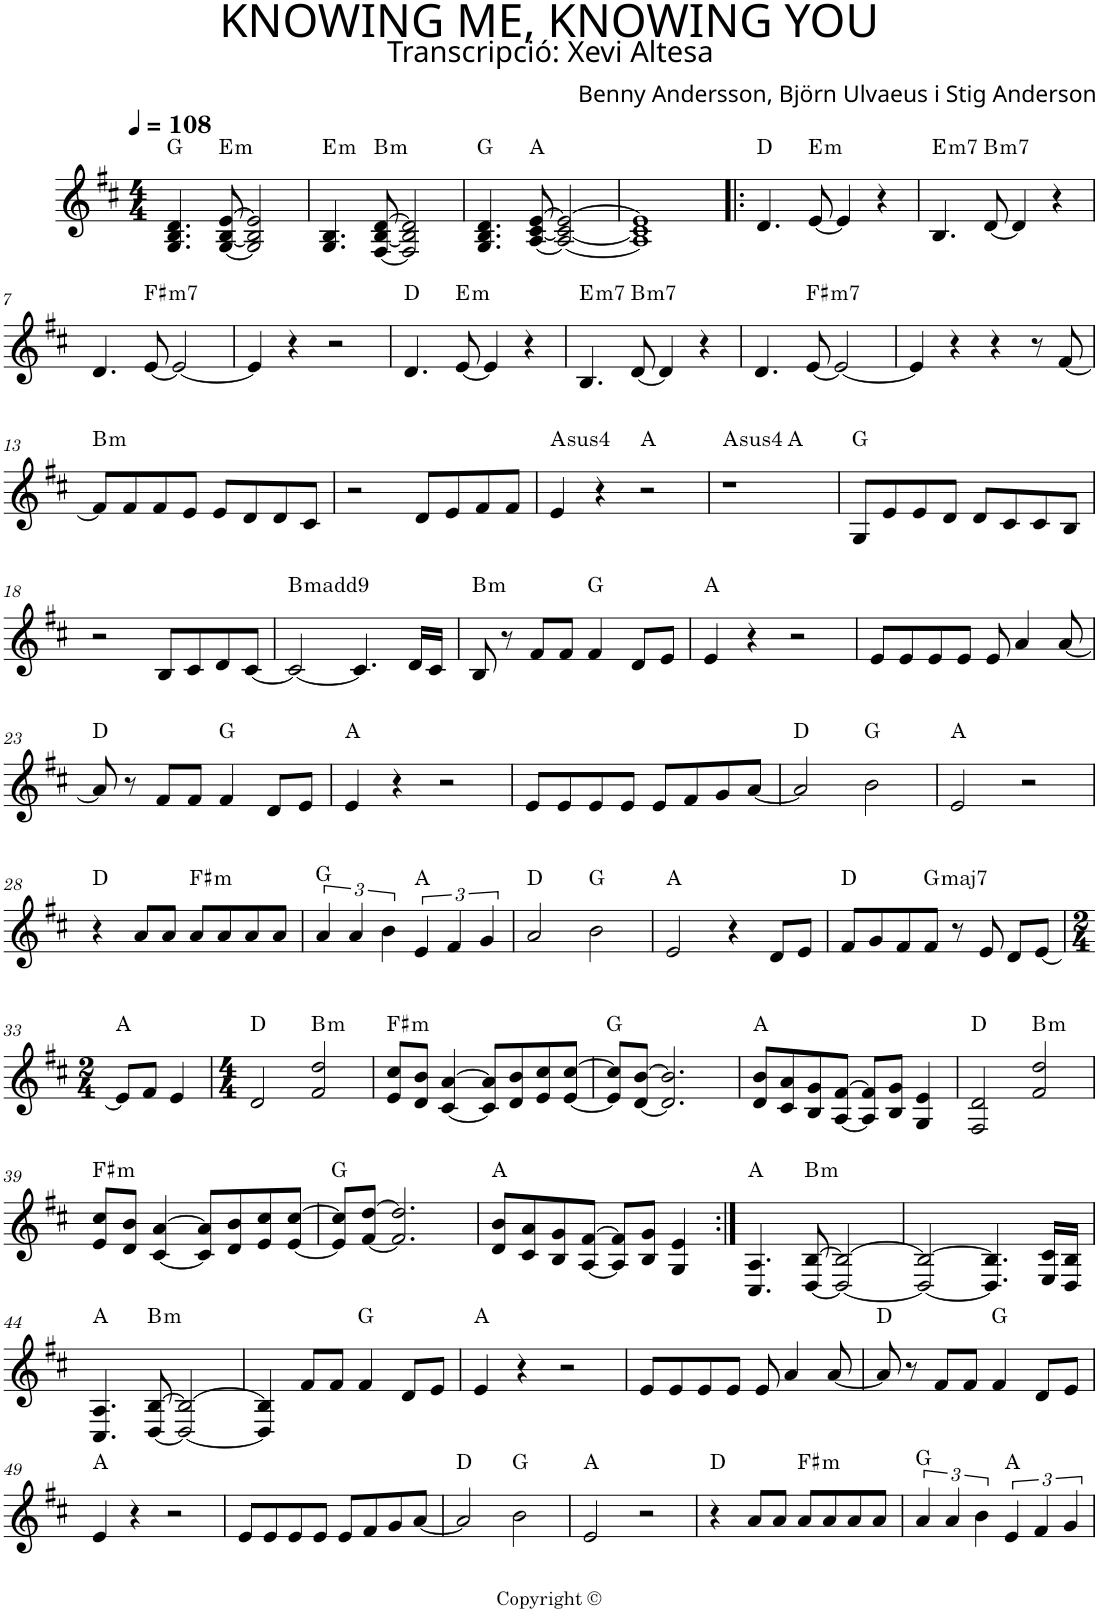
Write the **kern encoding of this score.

**kern	**harte
*part1	*part1
*staff1	*
*I"P1	*
*clefG2	*
*k[f#c#]	*
*D:	*
*M4/4	*
*MM108	*
=1	=1
4.G/ 4.B/ 4.d/	G:maj
!	!LO:H:kt=m
[<8G/ [<8B/ [>8e/	E:min
2G/] 2B/] 2e/]	.
=2	=2
!	!LO:H:kt=m
4.G/ 4.B/	E:min
!	!LO:H:kt=m
[<8F#/ [<8B/ [>8d/	B:min
2F#/] 2B/] 2d/]	.
=3	=3
4.G/ 4.B/ 4.d/	G:maj
[<8A/ [<8c#/ [>8e/	A:maj
2A/_ 2c#/_ 2e/_	.
=4	=4
1A] 1c#] 1e]	.
=5!|:	=5!|:
4.d/	D:maj
!	!LO:H:kt=m
[<8e/	E:min
4e/]	.
4r	.
=6	=6
!	!LO:H:kt=m7
4.B/	E:min7
!	!LO:H:kt=m7
[<8d/	B:min7
4d/]	.
4r	.
!!LO:LB:g=z
=7	=7
4.d/	.
!	!LO:H:kt=m7
[<8e/	F#:min7
2e/_	.
=8	=8
4e/]	.
4r	.
2r	.
=9	=9
4.d/	D:maj
!	!LO:H:kt=m
[<8e/	E:min
4e/]	.
4r	.
=10	=10
!	!LO:H:kt=m7
4.B/	E:min7
!	!LO:H:kt=m7
[<8d/	B:min7
4d/]	.
4r	.
=11	=11
4.d/	.
!	!LO:H:kt=m7
[<8e/	F#:min7
2e/_	.
=12	=12
4e/]	.
4r	.
4r	.
8r	.
[<8f#/	.
!!LO:LB:g=z
=13	=13
!	!LO:H:kt=m
8f#/L]	B:min
8f#/	.
8f#/	.
8e/J	.
8e/L	.
8d/	.
8d/	.
8c#/J	.
=14	=14
2r	.
8d/L	.
8e/	.
8f#/	.
8f#/J	.
=15	=15
!	!LO:H:kt=4
4e/	A:sus4
4r	.
2r	A:maj
=16	=16
!	!LO:H:kt=4
*^	*
1r	2ryy	A:sus4
.	2ryy	A:maj
*v	*v	*
=17	=17
8G/L	G:maj
8e/	.
8e/	.
8d/J	.
8d/L	.
8c#/	.
8c#/	.
8B/J	.
!!LO:LB:g=z
=18	=18
2r	.
8B/L	.
8c#/	.
8d/	.
[<8c#/J	.
=19	=19
!	!LO:H:kt=m
2c#/_	B:min(9)
4.c#/]	.
16d/LL	.
16c#/JJ	.
=20	=20
!	!LO:H:kt=m
8B/	B:min
8r	.
8f#/L	.
8f#/J	.
4f#/	G:maj
8d/L	.
8e/J	.
=21	=21
4e/	A:maj
4r	.
2r	.
=22	=22
8e/L	.
8e/	.
8e/	.
8e/J	.
8e/	.
4a/	.
[<8a/	.
!!LO:LB:g=z
=23	=23
8a/]	D:maj
8r	.
8f#/L	.
8f#/J	.
4f#/	G:maj
8d/L	.
8e/J	.
=24	=24
4e/	A:maj
4r	.
2r	.
=25	=25
8e/L	.
8e/	.
8e/	.
8e/J	.
8e/L	.
8f#/	.
8g/	.
[<8a/J	.
=26	=26
2a/]	D:maj
2b\	G:maj
=27	=27
2e/	A:maj
2r	.
!!LO:LB:g=z
=28	=28
4r	D:maj
8a/L	.
8a/J	.
!	!LO:H:kt=m
8a/L	F#:min
8a/	.
8a/	.
8a/J	.
=29	=29
6a/	G:maj
6a/	.
6b\	.
6e/	A:maj
6f#/	.
6g/	.
=30	=30
2a/	D:maj
2b\	G:maj
=31	=31
2e/	A:maj
4r	.
8d/L	.
8e/J	.
=32	=32
8f#/L	D:maj
8g/	.
8f#/	.
!	!LO:H:kt=maj7
8f#/J	G:maj7
8r	.
8e/	.
8d/L	.
[<8e/J	.
!!LO:LB:g=z
=33	=33
*M2/4	*
8e/L]	A:maj
8f#/J	.
4e/	.
=34	=34
*M4/4	*
2d/	D:maj
!	!LO:H:kt=m
2f#/ 2dd/	B:min
=35	=35
!	!LO:H:kt=m
8e/ 8cc#/L	F#:min
8d/ 8b/J	.
[<4c#/ [>4a/	.
8c#/] 8a/]L	.
8d/ 8b/	.
8e/ 8cc#/	.
[<8e/ [>8cc#/J	.
=36	=36
8e/] 8cc#/]L	G:maj
[<8d/ [>8b/J	.
2.d/] 2.b/]	.
=37	=37
8d/ 8b/L	A:maj
8c#/ 8a/	.
8B/ 8g/	.
[<8A/ [>8f#/J	.
8A/] 8f#/]L	.
8B/ 8g/J	.
4G/ 4e/	.
=38	=38
2F#/ 2d/	D:maj
!	!LO:H:kt=m
2f#/ 2dd/	B:min
!!LO:LB:g=z
=39	=39
!	!LO:H:kt=m
8e/ 8cc#/L	F#:min
8d/ 8b/J	.
[<4c#/ [>4a/	.
8c#/] 8a/]L	.
8d/ 8b/	.
8e/ 8cc#/	.
[<8e/ [>8cc#/J	.
=40	=40
8e/] 8cc#/]L	G:maj
[<8f#/ [>8dd/J	.
2.f#/] 2.dd/]	.
=41	=41
8d/ 8b/L	A:maj
8c#/ 8a/	.
8B/ 8g/	.
[<8A/ [>8f#/J	.
8A/] 8f#/]L	.
8B/ 8g/J	.
4G/ 4e/	.
=42:|!	=42:|!
4.C#/ 4.A/	A:maj
!	!LO:H:kt=m
[<8D/ [>8B/	B:min
2D/_ 2B/_	.
=43	=43
2D/_ 2B/_	.
4.D/] 4.B/]	.
16E/ 16c#/LL	.
16D/ 16B/JJ	.
!!LO:LB:g=z
=44	=44
4.C#/ 4.A/	A:maj
!	!LO:H:kt=m
[<8D/ [>8B/	B:min
2D/_ 2B/_	.
=45	=45
4D/] 4B/]	.
8f#/L	.
8f#/J	.
4f#/	G:maj
8d/L	.
8e/J	.
=46	=46
4e/	A:maj
4r	.
2r	.
=47	=47
8e/L	.
8e/	.
8e/	.
8e/J	.
8e/	.
4a/	.
[<8a/	.
=48	=48
8a/]	D:maj
8r	.
8f#/L	.
8f#/J	.
4f#/	G:maj
8d/L	.
8e/J	.
!!LO:LB:g=z
=49	=49
4e/	A:maj
4r	.
2r	.
=50	=50
8e/L	.
8e/	.
8e/	.
8e/J	.
8e/L	.
8f#/	.
8g/	.
[<8a/J	.
=51	=51
2a/]	D:maj
2b\	G:maj
=52	=52
2e/	A:maj
2r	.
=53	=53
4r	D:maj
8a/L	.
8a/J	.
!	!LO:H:kt=m
8a/L	F#:min
8a/	.
8a/	.
8a/J	.
=54	=54
6a/	G:maj
6a/	.
6b\	.
6e/	A:maj
6f#/	.
6g/	.
=	=
*-	*-
